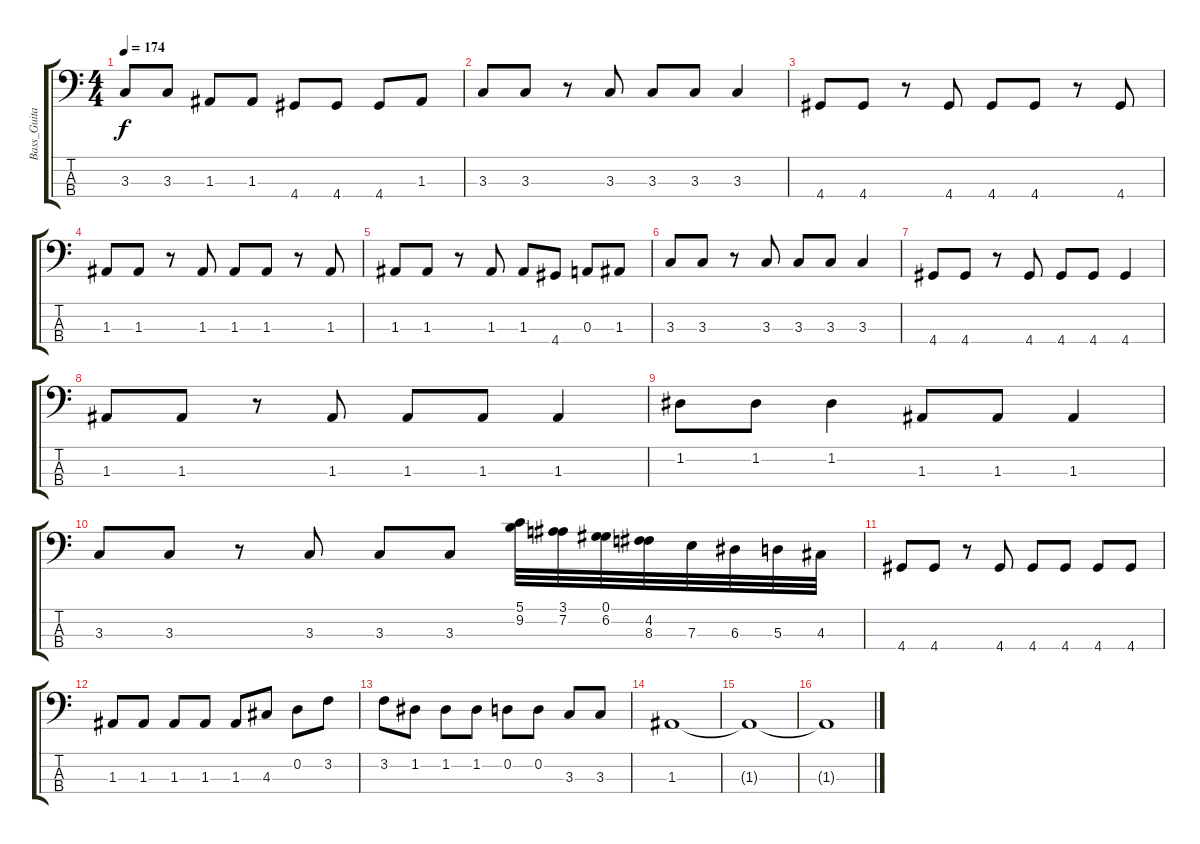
\track ("Bass_Guitar" "Bass_Guita") {instrument electricbassfinger}
\staff {score tabs}
\tuning (G2 D2 A1 E1) {hide}
\ts (4 4)
\tempo 174
\clef f4
\ks c
3.3.8{dy f} 3.3.8 1.3.8 1.3.8 4.4.8 4.4.8 4.4.8 1.3.8 |
3.3.8 3.3.8 r.8 3.3.8 3.3.8 3.3.8 3.3.4 |
4.4.8 4.4.8 r.8 4.4.8 4.4.8 4.4.8 r.8 4.4.8 |
1.3.8 1.3.8 r.8 1.3.8 1.3.8 1.3.8 r.8 1.3.8 |
1.3.8 1.3.8 r.8 1.3.8 1.3.8 4.4.8 0.3.8 1.3.8 |
3.3.8 3.3.8 r.8 3.3.8 3.3.8 3.3.8 3.3.4 |
4.4.8 4.4.8 r.8 4.4.8 4.4.8 4.4.8 4.4.4 |
1.3.8 1.3.8 r.8 1.3.8 1.3.8 1.3.8 1.3.4 |
1.2.8 1.2.8 1.2.4 1.3.8 1.3.8 1.3.4 |
3.3.8 3.3.8 r.8 3.3.8 3.3.8 3.3.8 (5.1 9.2).32 (3.1 7.2).32 (0.1 6.2).32 (4.2 8.3).32 7.3.32 6.3.32 5.3.32 4.3.32 |
4.4.8 4.4.8 r.8 4.4.8 4.4.8 4.4.8 4.4.8 4.4.8 |
1.3.8 1.3.8 1.3.8 1.3.8 1.3.8 4.3.8 0.2.8 3.2.8 |
3.2.8 1.2.8 1.2.8 1.2.8 0.2.8 0.2.8 3.3.8 3.3.8 |
1.3.1 |
1.3{t}.1 |
1.3{t}.1
